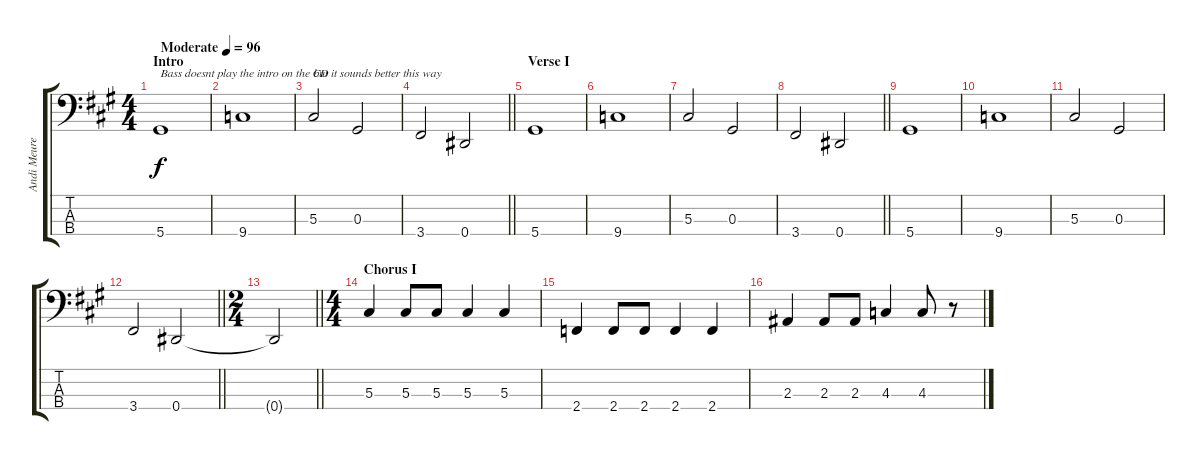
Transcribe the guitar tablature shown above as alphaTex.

\track ("Andi Meurer" "Andi Meure") {instrument acousticbass}
\staff {score tabs}
\tuning (Gb2 Db2 Ab1 Eb1) {hide}
\ts (4 4)
\section ("" "Intro")
\tempo (96 "Moderate")
\clef f4
\ks a
5.4.1{txt "Bass doesnt play the intro on the CD" dy f instrument acousticbass} |
9.4.1 |
5.3.2{txt "but it sounds better this way"} 0.3.2 |
\barLineRight lightlight
3.4.2 0.4.2 |
\section ("" "Verse I")
5.4.1 |
9.4.1 |
5.3.2 0.3.2 |
\barLineRight lightlight
3.4.2 0.4.2 |
5.4.1 |
9.4.1 |
5.3.2 0.3.2 |
\barLineRight lightlight
3.4.2 0.4.2 |
\ts (2 4)
\barLineRight lightlight
0.4{t}.2 |
\ts (4 4)
\section ("" "Chorus I")
5.3.4 5.3.8 5.3.8 5.3.4 5.3.4 |
2.4.4 2.4.8 2.4.8 2.4.4 2.4.4 |
2.3.4 2.3.8 2.3.8 4.3.4 4.3.8 r.8
